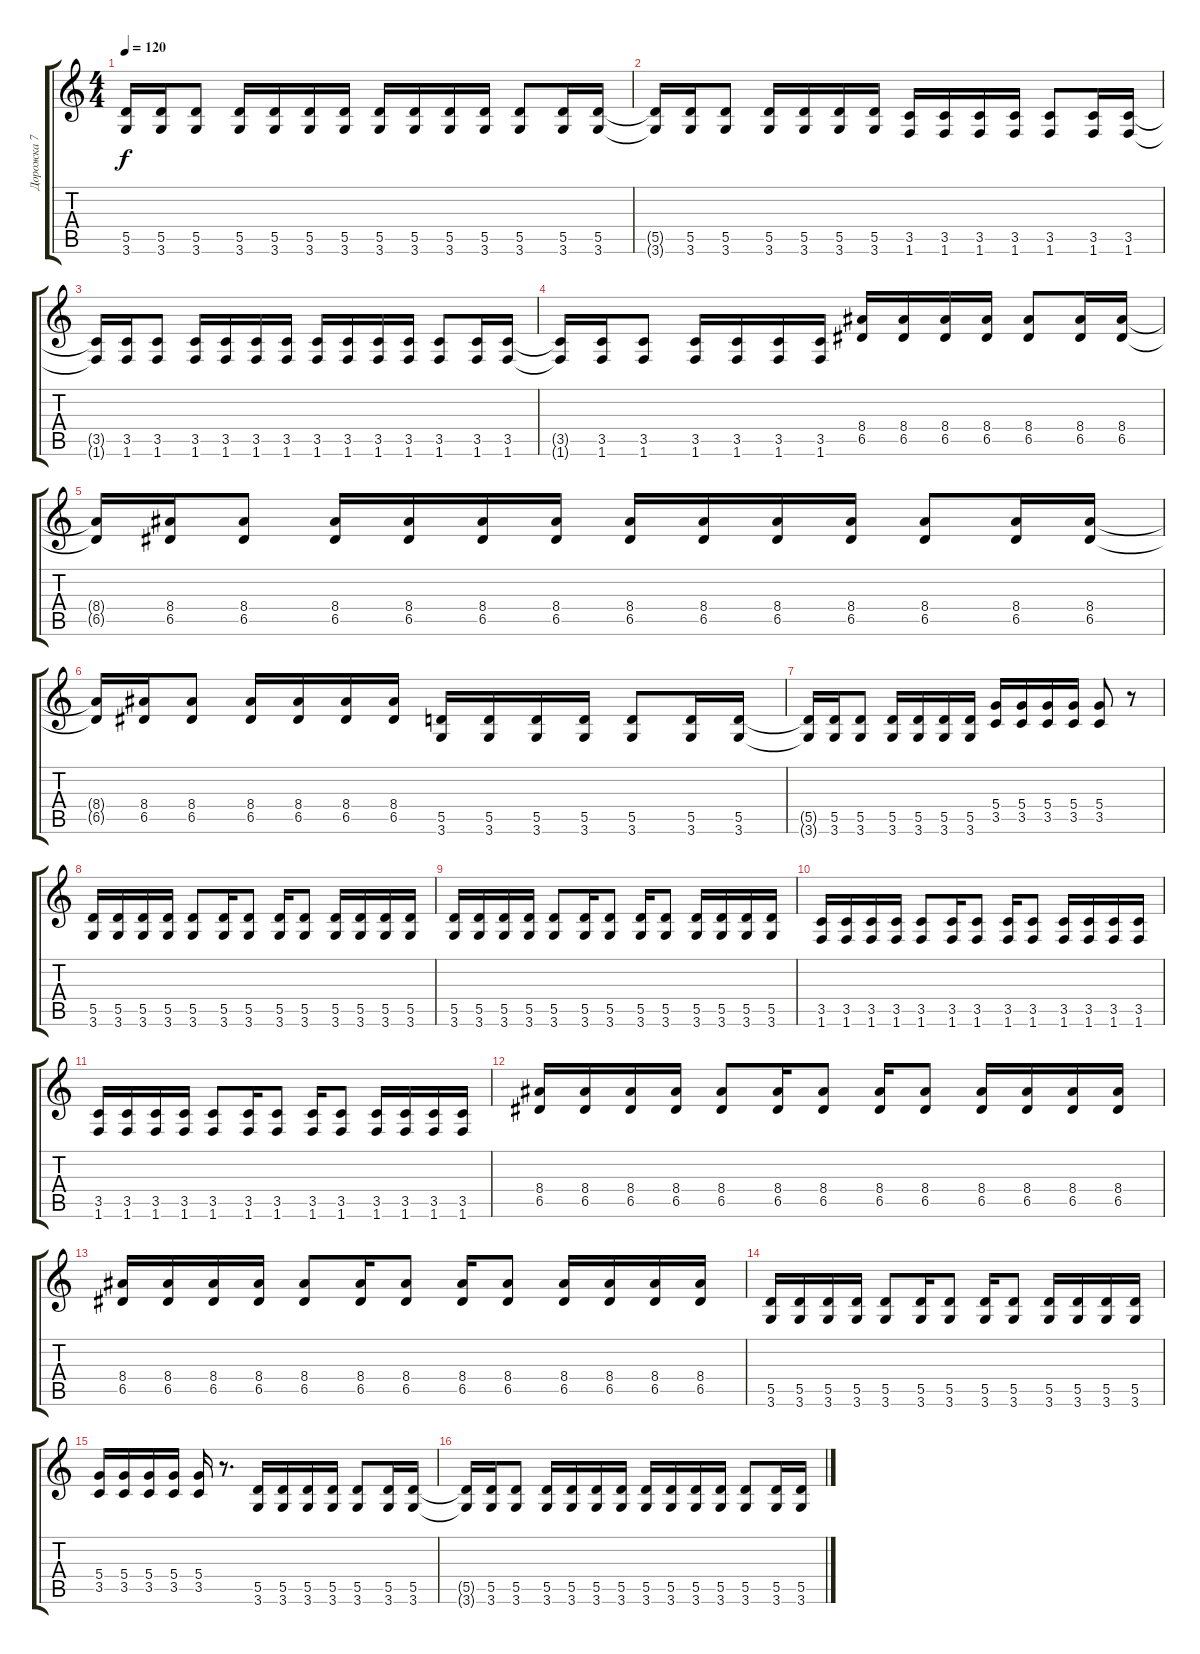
\track ("Дорожка 7" "Дорожка 7") {instrument distortionguitar}
\staff {score tabs}
\tuning (E4 B3 G3 D3 A2 E2) {hide}
\ts (4 4)
\tempo 120
\clef g2
\ks c
(5.5{t} 3.6{t}).16{dy f} (5.5 3.6).16 (5.5 3.6).8 (5.5 3.6).16 (5.5 3.6).16 (5.5 3.6).16 (5.5 3.6).16 (5.5 3.6).16 (5.5 3.6).16 (5.5 3.6).16 (5.5 3.6).16 (5.5 3.6).8 (5.5 3.6).16 (5.5 3.6).16 |
(5.5{t} 3.6{t}).16 (5.5 3.6).16 (5.5 3.6).8 (5.5 3.6).16 (5.5 3.6).16 (5.5 3.6).16 (5.5 3.6).16 (3.5 1.6).16 (3.5 1.6).16 (3.5 1.6).16 (3.5 1.6).16 (3.5 1.6).8 (3.5 1.6).16 (3.5 1.6).16 |
(3.5{t} 1.6{t}).16 (3.5 1.6).16 (3.5 1.6).8 (3.5 1.6).16 (3.5 1.6).16 (3.5 1.6).16 (3.5 1.6).16 (3.5 1.6).16 (3.5 1.6).16 (3.5 1.6).16 (3.5 1.6).16 (3.5 1.6).8 (3.5 1.6).16 (3.5 1.6).16 |
(3.5{t} 1.6{t}).16 (3.5 1.6).16 (3.5 1.6).8 (3.5 1.6).16 (3.5 1.6).16 (3.5 1.6).16 (3.5 1.6).16 (8.4 6.5).16 (8.4 6.5).16 (8.4 6.5).16 (8.4 6.5).16 (8.4 6.5).8 (8.4 6.5).16 (8.4 6.5).16 |
(8.4{t} 6.5{t}).16 (8.4 6.5).16 (8.4 6.5).8 (8.4 6.5).16 (8.4 6.5).16 (8.4 6.5).16 (8.4 6.5).16 (8.4 6.5).16 (8.4 6.5).16 (8.4 6.5).16 (8.4 6.5).16 (8.4 6.5).8 (8.4 6.5).16 (8.4 6.5).16 |
(8.4{t} 6.5{t}).16 (8.4 6.5).16 (8.4 6.5).8 (8.4 6.5).16 (8.4 6.5).16 (8.4 6.5).16 (8.4 6.5).16 (5.5 3.6).16 (5.5 3.6).16 (5.5 3.6).16 (5.5 3.6).16 (5.5 3.6).8 (5.5 3.6).16 (5.5 3.6).16 |
(5.5{t} 3.6{t}).16 (5.5 3.6).16 (5.5 3.6).8 (5.5 3.6).16 (5.5 3.6).16 (5.5 3.6).16 (5.5 3.6).16 (5.4 3.5).16 (5.4 3.5).16 (5.4 3.5).16 (5.4 3.5).16 (5.4 3.5).8 r.8 |
(5.5 3.6).16 (5.5 3.6).16 (5.5 3.6).16 (5.5 3.6).16 (5.5 3.6).8 (5.5 3.6).16 (5.5 3.6).8 (5.5 3.6).16 (5.5 3.6).8 (5.5 3.6).16 (5.5 3.6).16 (5.5 3.6).16 (5.5 3.6).16 |
(5.5 3.6).16 (5.5 3.6).16 (5.5 3.6).16 (5.5 3.6).16 (5.5 3.6).8 (5.5 3.6).16 (5.5 3.6).8 (5.5 3.6).16 (5.5 3.6).8 (5.5 3.6).16 (5.5 3.6).16 (5.5 3.6).16 (5.5 3.6).16 |
(3.5 1.6).16 (3.5 1.6).16 (3.5 1.6).16 (3.5 1.6).16 (3.5 1.6).8 (3.5 1.6).16 (3.5 1.6).8 (3.5 1.6).16 (3.5 1.6).8 (3.5 1.6).16 (3.5 1.6).16 (3.5 1.6).16 (3.5 1.6).16 |
(3.5 1.6).16 (3.5 1.6).16 (3.5 1.6).16 (3.5 1.6).16 (3.5 1.6).8 (3.5 1.6).16 (3.5 1.6).8 (3.5 1.6).16 (3.5 1.6).8 (3.5 1.6).16 (3.5 1.6).16 (3.5 1.6).16 (3.5 1.6).16 |
(8.4 6.5).16 (8.4 6.5).16 (8.4 6.5).16 (8.4 6.5).16 (8.4 6.5).8 (8.4 6.5).16 (8.4 6.5).8 (8.4 6.5).16 (8.4 6.5).8 (8.4 6.5).16 (8.4 6.5).16 (8.4 6.5).16 (8.4 6.5).16 |
(8.4 6.5).16 (8.4 6.5).16 (8.4 6.5).16 (8.4 6.5).16 (8.4 6.5).8 (8.4 6.5).16 (8.4 6.5).8 (8.4 6.5).16 (8.4 6.5).8 (8.4 6.5).16 (8.4 6.5).16 (8.4 6.5).16 (8.4 6.5).16 |
(5.5 3.6).16 (5.5 3.6).16 (5.5 3.6).16 (5.5 3.6).16 (5.5 3.6).8 (5.5 3.6).16 (5.5 3.6).8 (5.5 3.6).16 (5.5 3.6).8 (5.5 3.6).16 (5.5 3.6).16 (5.5 3.6).16 (5.5 3.6).16 |
(5.4 3.5).16 (5.4 3.5).16 (5.4 3.5).16 (5.4 3.5).16 (5.4 3.5).16 r.8{d} (5.5 3.6).16 (5.5 3.6).16 (5.5 3.6).16 (5.5 3.6).16 (5.5 3.6).8 (5.5 3.6).16 (5.5 3.6).16 |
(5.5{t} 3.6{t}).16 (5.5 3.6).16 (5.5 3.6).8 (5.5 3.6).16 (5.5 3.6).16 (5.5 3.6).16 (5.5 3.6).16 (5.5 3.6).16 (5.5 3.6).16 (5.5 3.6).16 (5.5 3.6).16 (5.5 3.6).8 (5.5 3.6).16 (5.5 3.6).16
